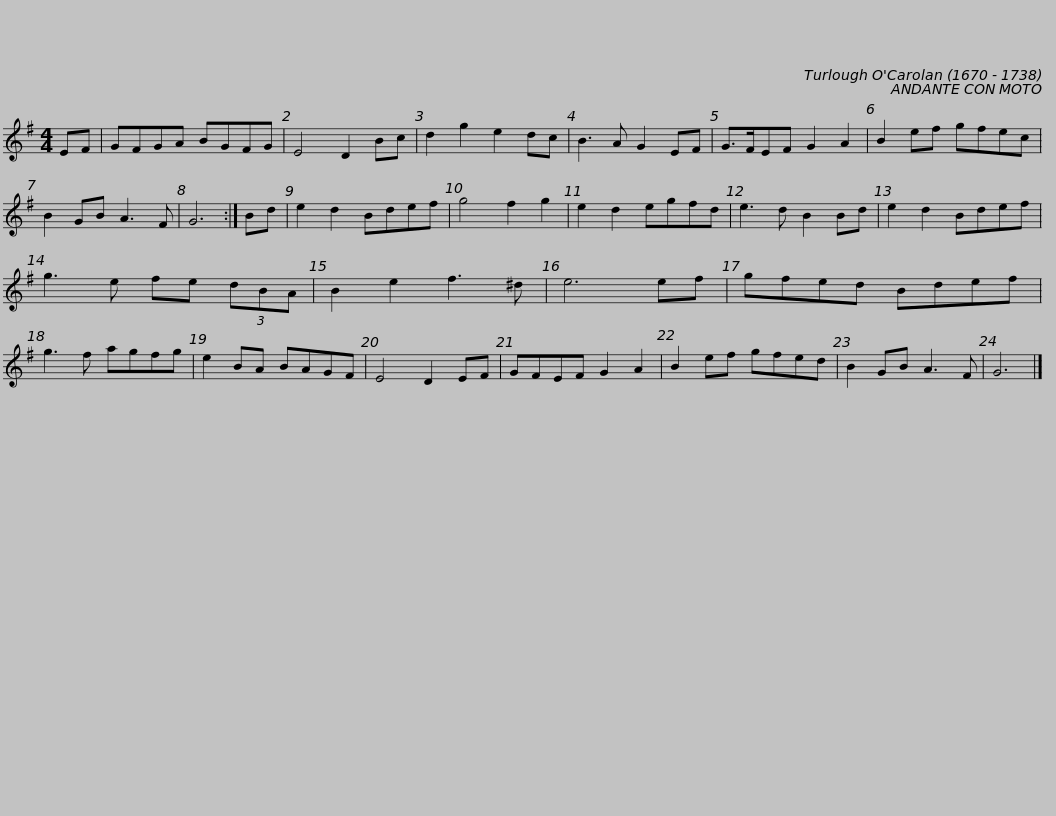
X:1
L:1/8
M:4/4
I:linebreak $
K:G
V:1 treble
V:1
 EF | GFGA BGFG | E4 D2 Bc | d2 g2 e2 dc | B3 A G2 EF | %5
 G>FEF G2 A2 | B2 ef gfec |$ B2 GB A3 F | G6 :| Bd | %10
 e2 d2 Bdef | g4 f2 g2 | e2 d2 egfd | e3 d B2 Bd | e2 d2 Bdef |$ %15
 g3 e fe (3dBA | B2 e2 f3 ^d | e6 ef | gfed Bdef | g3 f agfg | %20
 e2 BA BAGF | E4 D2 EF |$ GFEF G2 A2 | B2 ef gfed | B2 GB A3 F | %25
 G6 |] %26
